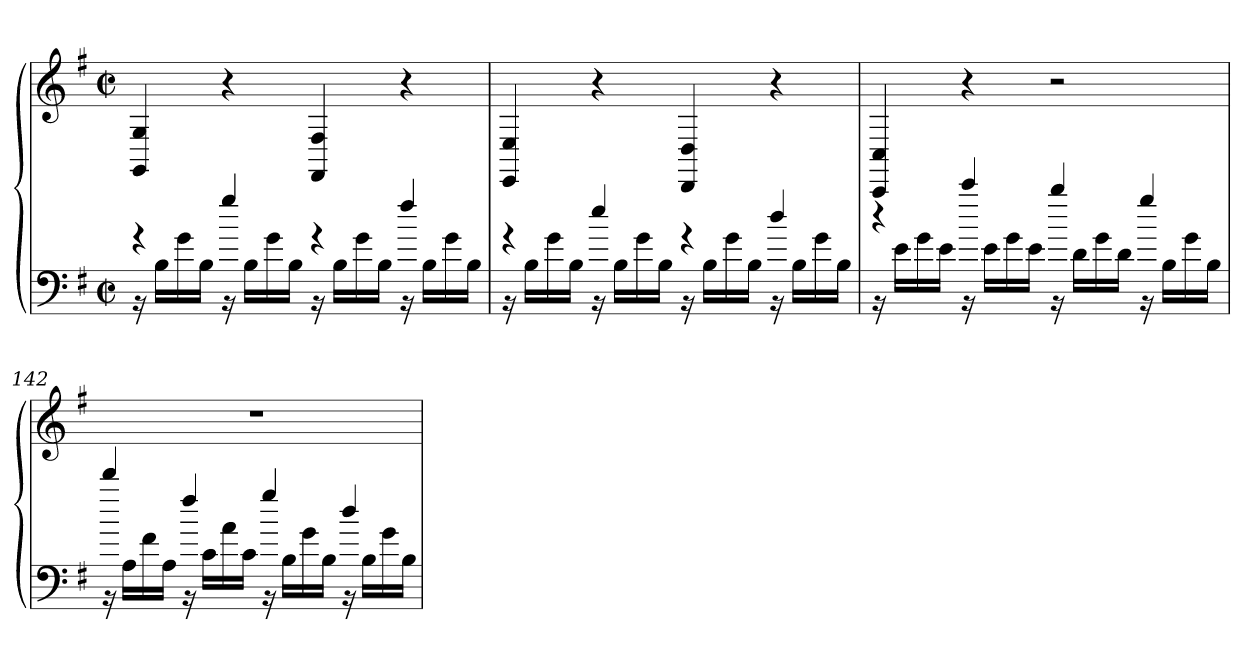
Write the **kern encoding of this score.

**kern	**kern
*part1	*part1
*staff2	*staff1
*clefF4	*clefG2
*k[f#]	*k[f#]
*G:	*G:
*M2/2	*M2/2
*met(c|)	*met(c|)
=	=
*^	*
4r	16r	4GG 4G
.	16BLL	.
.	16g	.
.	16BJJ	.
4gg	16r	4r
.	16BLL	.
.	16g	.
.	16BJJ	.
4r	16r	4FF# 4F#
.	16BLL	.
.	16g	.
.	16BJJ	.
4ff#	16r	4r
.	16BLL	.
.	16g	.
.	16BJJ	.
=140	=140	=140
4r	16r	4EE 4E
.	16BLL	.
.	16g	.
.	16BJJ	.
4ee	16r	4r
.	16BLL	.
.	16g	.
.	16BJJ	.
4r	16r	4DD 4D
.	16BLL	.
.	16g	.
.	16BJJ	.
4dd	16r	4r
.	16BLL	.
.	16g	.
.	16BJJ	.
=141	=141	=141
4r	16r	4CC 4C
.	16eLL	.
.	16g	.
.	16eJJ	.
4ccc	16r	4r
.	16eLL	.
.	16g	.
.	16eJJ	.
4bb	16r	2r
.	16dLL	.
.	16g	.
.	16dJJ	.
4gg	16r	.
.	16BLL	.
.	16g	.
.	16BJJ	.
=142	=142	=142
4ddd	16r	1r
.	16ALL	.
.	16f#	.
.	16AJJ	.
4ff#	16r	.
.	16cLL	.
.	16a	.
.	16cJJ	.
4gg	16r	.
.	16BLL	.
.	16g	.
.	16BJJ	.
4dd	16r	.
.	16BLL	.
.	16g	.
.	16BJJ	.
*v	*v	*
=	=
*-	*-
